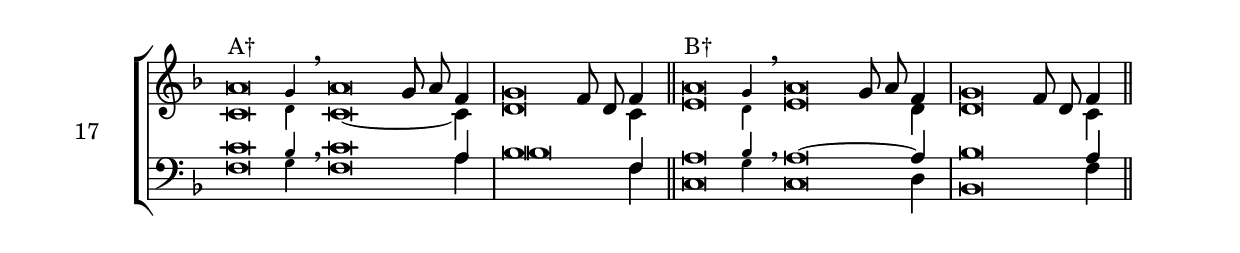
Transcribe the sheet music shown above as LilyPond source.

\version "2.18.2"
\version "2.18.2"

divisioMinima = {
    \bar ""
    \once \override BreathingSign.stencil = #ly:breathing-sign::divisio-minima
    \once \override BreathingSign.Y-offset = #0
    \breathe
}

dm = {
    \bar ""
    \once \override BreathingSign.stencil = #ly:breathing-sign::divisio-maior
    \once \override BreathingSign.Y-offset = #0
    \breathe
}
divisioMaxima = {
    \bar ""
    \once \override BreathingSign.stencil = #ly:breathing-sign::divisio-maxima
    \once \override BreathingSign.Y-offset = #0
    \breathe
}

fi = { \bar "||" }
ll = { \once \override LyricText.self-alignment-X = #LEFT }
sm = { \set melismaBusyProperties = #'() }
usm = { \unset melismaBusyProperties }

global = {
    \key f \major
    \cadenzaOn
    \set tieWaitForNote = ##t
    \autoBeamOff
    %\hide Staff.Stem
}

sopranoOneFlex = { \afterGrace a'\breve^"A†" g'4 \breathe a'\breve g'8 a' f'4 \bar "|" g'\breve f'8 d' f'4 \bar "||" }
sopranoOne = { a'\breve^"A" g'8 a' f'4 \bar "|" g'\breve f'8 d' f'4 \bar "||" }
sopranoTwoFlex = { \afterGrace a'\breve^"B†" g'4 \breathe a'\breve g'8 a' f'4 \bar "|" g'\breve f'8 d' f'4 \bar "||"  }
sopranoTwo = { a'\breve^"B" g'8 a' f'4 \bar "|" g'\breve f'8 d' f'4 \bar "||"  }

altoOneFlex = { \afterGrace c'\breve d'4 c'\breve~ s4 c'4  d'\breve s4 c'4 }
altoOne = {  c'\breve~ s4 c'4  d'\breve s4 c'4 }
altoTwoFlex = { \afterGrace e'\breve d'4 e'\breve s4 d'4  d'\breve s4 c'4  }
altoTwo = { e'\breve s4 d'4  d'\breve s4 c'4  }

tenorOneFlex = { \afterGrace c'\breve bes4 \breathe c'\breve s4 a4 \bar "|" bes\breve s4 f4 \bar "||"}
tenorOne = { c'\breve s4 a4 \bar "|" bes\breve s4 f4 \bar "||"  }
tenorTwoFlex = { \afterGrace a\breve bes4 \breathe a\breve~ s4 a4 \bar "|" bes\breve s4 a4 \bar "||" }
tenorTwo = { a\breve~ s4 a4 \bar "|" bes\breve s4 a4 \bar "||" }

bassOneFlex = { \afterGrace f\breve g4 f\breve s4 a4 bes\breve s4 f4 }
bassOne = { f\breve s4 a4 bes\breve s4 f4  }
bassTwoFlex = { \afterGrace c\breve g4 c\breve s4 d4 bes,\breve s4 f4 }
bassTwo = { c\breve s4 d4 bes,\breve s4 f4 }




sopMusic = {
    \global
    \voiceOne
    \sopranoOneFlex
    \sopranoTwoFlex
}
altoMusic = {
    \global
    \voiceTwo
    \altoOneFlex
    \altoTwoFlex
}
tenorMusic = {
    \global
    \voiceOne
    \tenorOneFlex
    \tenorTwoFlex
}
bassMusic = {
    \global
    \voiceTwo
    \bassOneFlex
    \bassTwoFlex
}

\score {

    \header {
        %piece = \markup { \fontsize #2 \bold "LBI_3a" }
    }
    <<
        \transpose e e {



            \new ChoirStaff \with { instrumentName = #"17" } % LBI_6A
            <<
                \new Staff ="up"
                <<
                    \clef treble
                    \accidentalStyle forget
                    \new Voice = "Soprano" \sopMusic
                    \new Voice = "Alto" \altoMusic
                >>
                \new Staff ="down"
                <<
                    \clef bass
                    \accidentalStyle forget
                    \new Voice = "Tenor" \tenorMusic
                    \new Voice = "Bass" \bassMusic
                >>
            >>
        }
    >>

    \layout 
    { 
        ragged-last = ##t
        \context 
        { 
            \Staff 
            \remove Time_signature_engraver 
        } 

    } 

}
